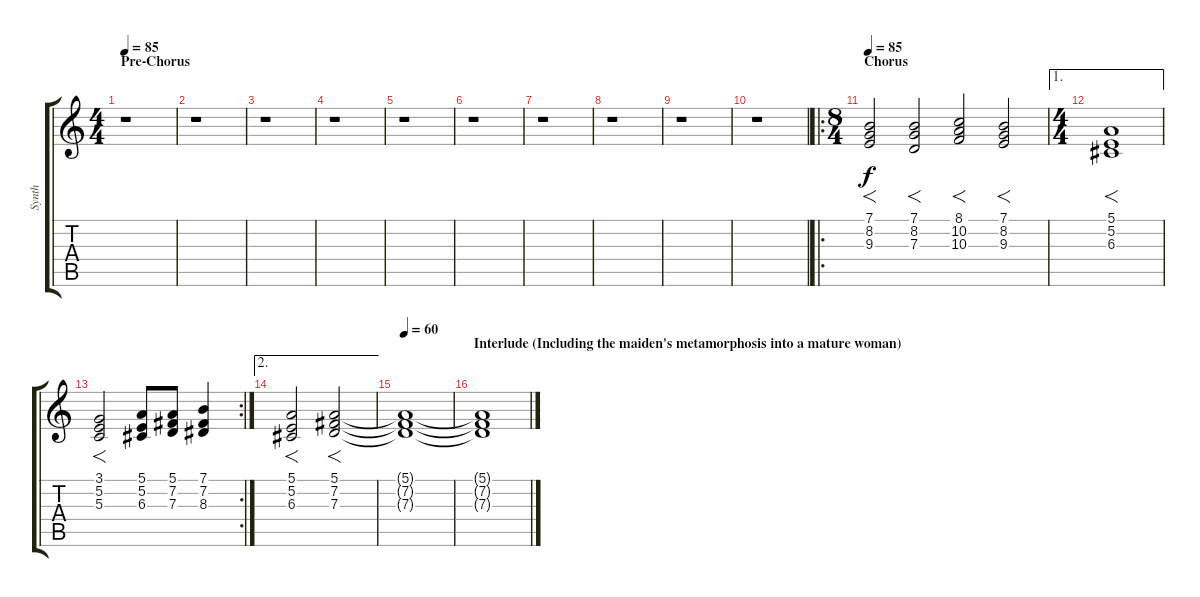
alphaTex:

\track ("Synth" "Synth") {instrument pad7halo}
\staff {score tabs}
\tuning (E4 B3 G3 D3 A2 E2) {hide}
\ts (4 4)
\section ("" "Pre-Chorus")
\tempo 85
\clef g2
\ks c
r.1{dy f} |
r.1 |
r.1 |
r.1 |
r.1 |
r.1 |
r.1 |
r.1 |
r.1 |
r.1 |
\ro
\ts (8 4)
\section ("" "Chorus")
\tempo 85
(7.1 8.2 9.3).2{f} (7.1 8.2 7.3).2{f} (8.1 10.2 10.3).2{f} (7.1 8.2 9.3).2{f} |
\ae 1
\ts (4 4)
(5.1 5.2 6.3).1{f} |
\rc 2
(3.1 5.2 5.3).2{f} (5.1 5.2 6.3).8 (5.1 7.2 7.3).8 (7.1 7.2 8.3).4 |
\ae 2
(5.1 5.2 6.3).2{f} (5.1 7.2 7.3).2{f volume 16} |
\tempo 60
(5.1{t} 7.2{t} 7.3{t}).1 |
\section ("" "Interlude (Including the maiden's metamorphosis into a mature woman)")
(5.1{t} 7.2{t} 7.3{t}).1{volume 0}
